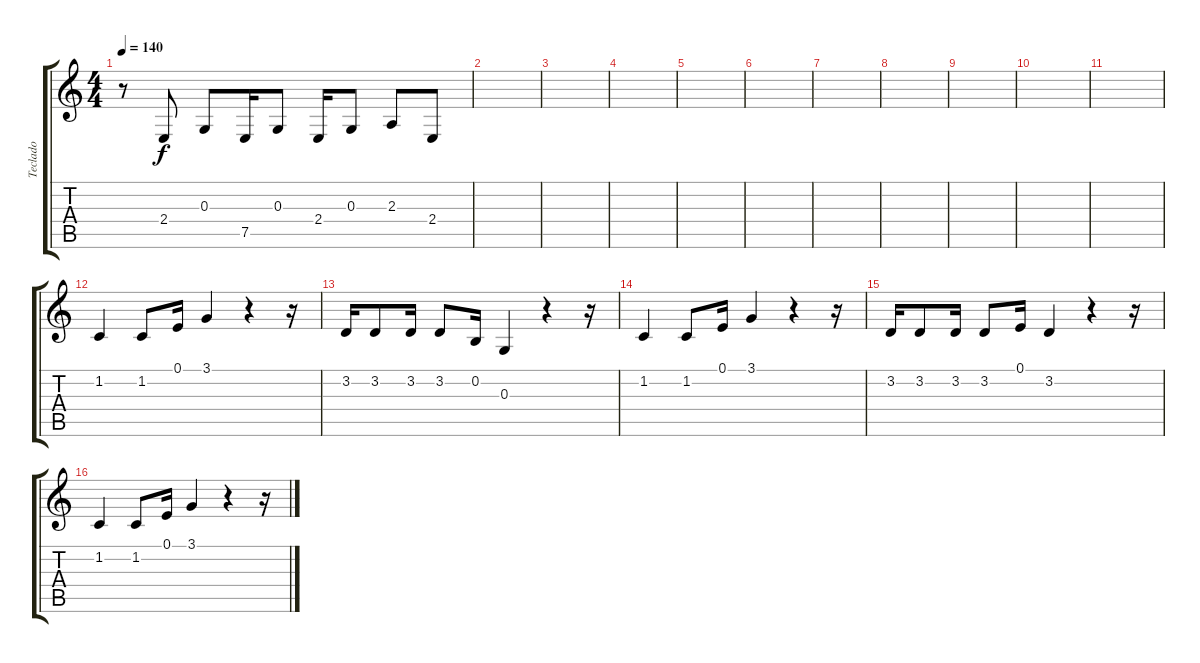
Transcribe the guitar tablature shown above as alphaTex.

\track ("Teclado" "Teclado") {instrument altosax}
\staff {score tabs}
\tuning (E4 B3 G3 D3 A2 E2) {hide}
\ts (4 4)
\tempo 140
\clef g2
\ks c
r.8{dy f} 2.4.8 0.3.8 7.5.16 0.3.8 2.4.16 0.3.8 2.3.8 2.4.8 |
|
|
|
|
|
|
|
|
|
|
1.2.4 1.2.8 0.1.16 3.1.4 r.4 r.16 |
3.2.16 3.2.8 3.2.16 3.2.8 0.2.16 0.3.4 r.4 r.16 |
1.2.4 1.2.8 0.1.16 3.1.4 r.4 r.16 |
3.2.16 3.2.8 3.2.16 3.2.8 0.1.16 3.2.4 r.4 r.16 |
1.2.4 1.2.8 0.1.16 3.1.4 r.4 r.16
